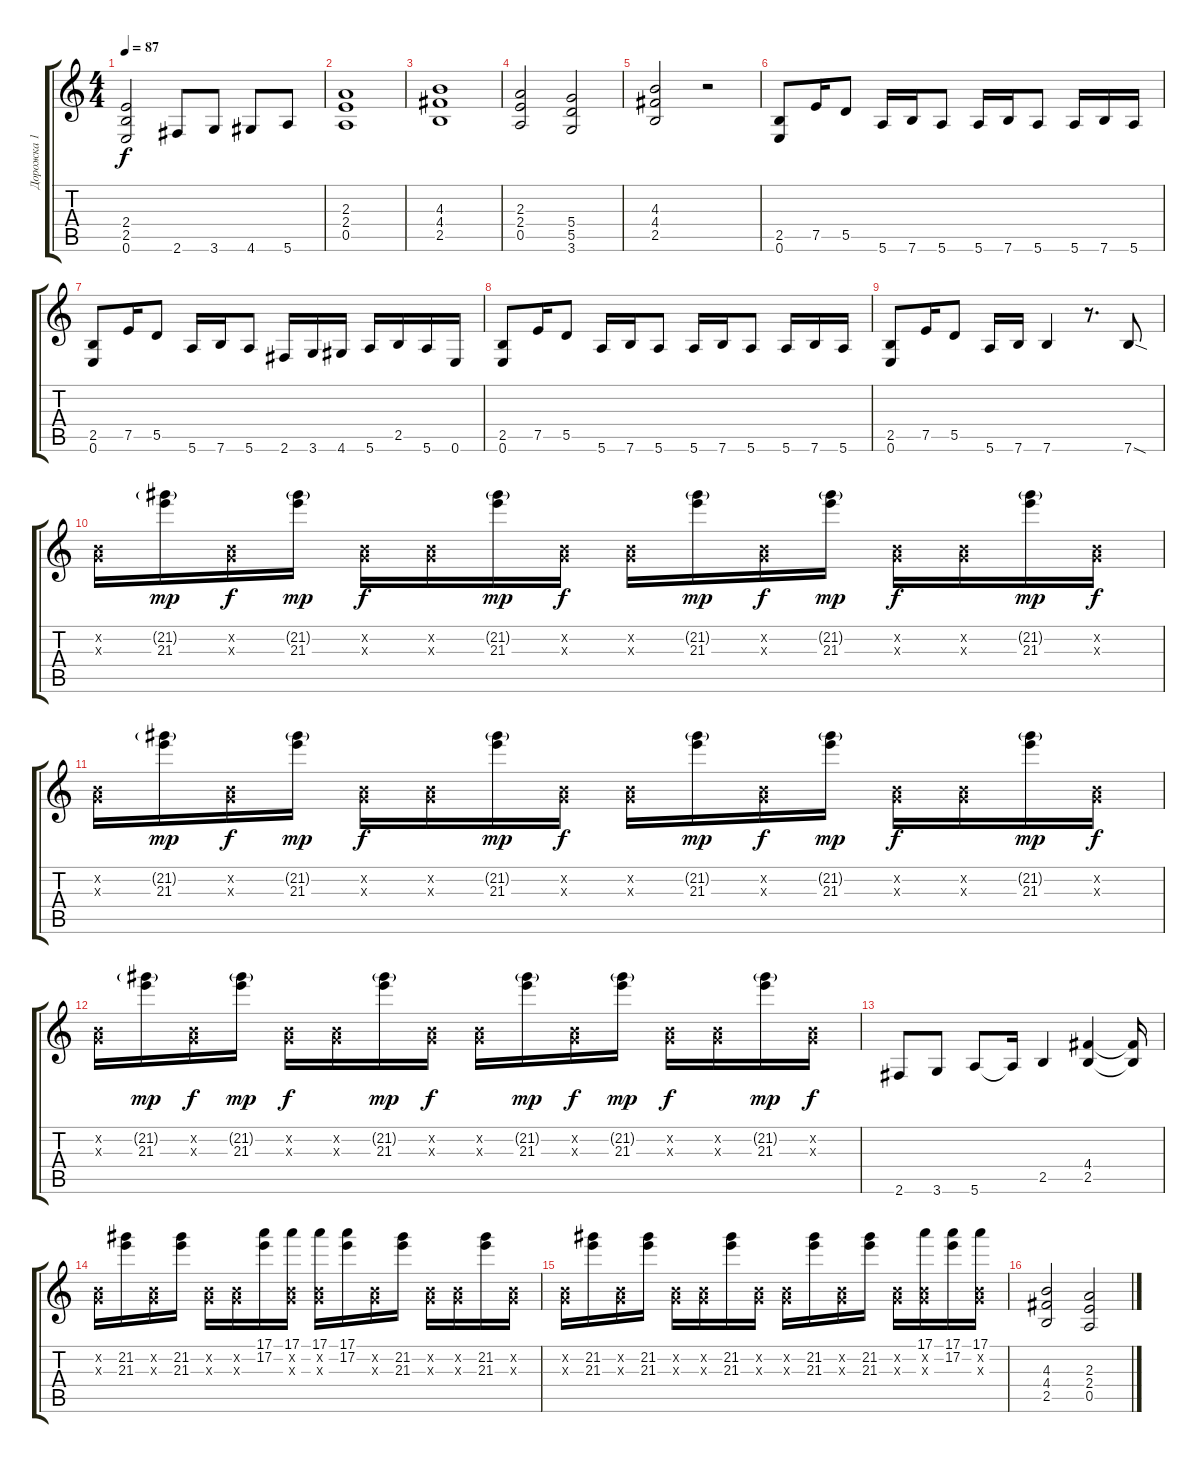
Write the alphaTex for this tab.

\track ("Дорожка 1" "Дорожка 1") {instrument distortionguitar}
\staff {score tabs}
\tuning (E4 B3 G3 D3 A2 E2) {hide}
\ts (4 4)
\tempo 87
\clef g2
\ks c
(2.4 2.5 0.6).2{dy f} 2.6.8{volume 16} 3.6.8 4.6.8 5.6.8 |
(2.3 2.4 0.5).1{volume 13} |
(4.3 4.4 2.5).1 |
(2.3 2.4 0.5).2 (5.4 5.5 3.6).2 |
(4.3 4.4 2.5).2 r.2 |
(2.5 0.6).8 7.5.16 5.5.8 5.6.16 7.6.16 5.6.8 5.6.16 7.6.16 5.6.8 5.6.16 7.6.16 5.6.16 |
(2.5 0.6).8 7.5.16 5.5.8 5.6.16 7.6.16 5.6.8 2.6.16 3.6.16 4.6.16 5.6.16 2.5.16 5.6.16 0.6.16 |
(2.5 0.6).8 7.5.16 5.5.8 5.6.16 7.6.16 5.6.8 5.6.16 7.6.16 5.6.8 5.6.16 7.6.16 5.6.16 |
(2.5 0.6).8 7.5.16 5.5.8 5.6.16 7.6.16 7.6.4 r.8{d} 7.6{sod}.8 |
(0.2{x} 0.3{x}).16{volume 11} (21.2{g} 21.3).16{dy mp} (0.2{x} 0.3{x}).16{dy f} (21.2{g} 21.3).16{dy mp} (0.2{x} 0.3{x}).16{dy f} (0.2{x} 0.3{x}).16 (21.2{g} 21.3).16{dy mp} (0.2{x} 0.3{x}).16{dy f} (0.2{x} 0.3{x}).16 (21.2{g} 21.3).16{dy mp} (0.2{x} 0.3{x}).16{dy f} (21.2{g} 21.3).16{dy mp} (0.2{x} 0.3{x}).16{dy f} (0.2{x} 0.3{x}).16 (21.2{g} 21.3).16{dy mp} (0.2{x} 0.3{x}).16{dy f} |
(0.2{x} 0.3{x}).16 (21.2{g} 21.3).16{dy mp} (0.2{x} 0.3{x}).16{dy f} (21.2{g} 21.3).16{dy mp} (0.2{x} 0.3{x}).16{dy f} (0.2{x} 0.3{x}).16 (21.2{g} 21.3).16{dy mp} (0.2{x} 0.3{x}).16{dy f} (0.2{x} 0.3{x}).16 (21.2{g} 21.3).16{dy mp} (0.2{x} 0.3{x}).16{dy f} (21.2{g} 21.3).16{dy mp} (0.2{x} 0.3{x}).16{dy f} (0.2{x} 0.3{x}).16 (21.2{g} 21.3).16{dy mp} (0.2{x} 0.3{x}).16{dy f} |
(0.2{x} 0.3{x}).16 (21.2{g} 21.3).16{dy mp} (0.2{x} 0.3{x}).16{dy f} (21.2{g} 21.3).16{dy mp} (0.2{x} 0.3{x}).16{dy f} (0.2{x} 0.3{x}).16 (21.2{g} 21.3).16{dy mp} (0.2{x} 0.3{x}).16{dy f} (0.2{x} 0.3{x}).16 (21.2{g} 21.3).16{dy mp} (0.2{x} 0.3{x}).16{dy f} (21.2{g} 21.3).16{dy mp} (0.2{x} 0.3{x}).16{dy f} (0.2{x} 0.3{x}).16 (21.2{g} 21.3).16{dy mp} (0.2{x} 0.3{x}).16{dy f} |
2.6.8{volume 13} 3.6.8 5.6.8 5.6{t}.16 2.5.4 (4.4 2.5).4 (4.4{t} 2.5{t}).16 |
(0.2{x} 0.3{x}).16{volume 11} (21.2 21.3).16 (0.2{x} 0.3{x}).16 (21.2 21.3).16 (0.2{x} 0.3{x}).16 (0.2{x} 0.3{x}).16 (17.1 17.2).16 (17.1 0.2{x} 0.3{x}).16 (17.1 0.2{x} 0.3{x}).16 (17.1 17.2).16 (0.2{x} 0.3{x}).16 (21.2 21.3).16 (0.2{x} 0.3{x}).16 (0.2{x} 0.3{x}).16 (21.2 21.3).16 (0.2{x} 0.3{x}).16 |
(0.2{x} 0.3{x}).16 (21.2 21.3).16 (0.2{x} 0.3{x}).16 (21.2 21.3).16 (0.2{x} 0.3{x}).16 (0.2{x} 0.3{x}).16 (21.2 21.3).16 (0.2{x} 0.3{x}).16 (0.2{x} 0.3{x}).16 (21.2 21.3).16 (0.2{x} 0.3{x}).16 (21.2 21.3).16 (0.2{x} 0.3{x}).16 (17.1 0.2{x} 0.3{x}).16 (17.1 17.2).16 (17.1 0.2{x} 0.3{x}).16 |
(4.3 4.4 2.5).2{volume 14} (2.3 2.4 0.5).2
